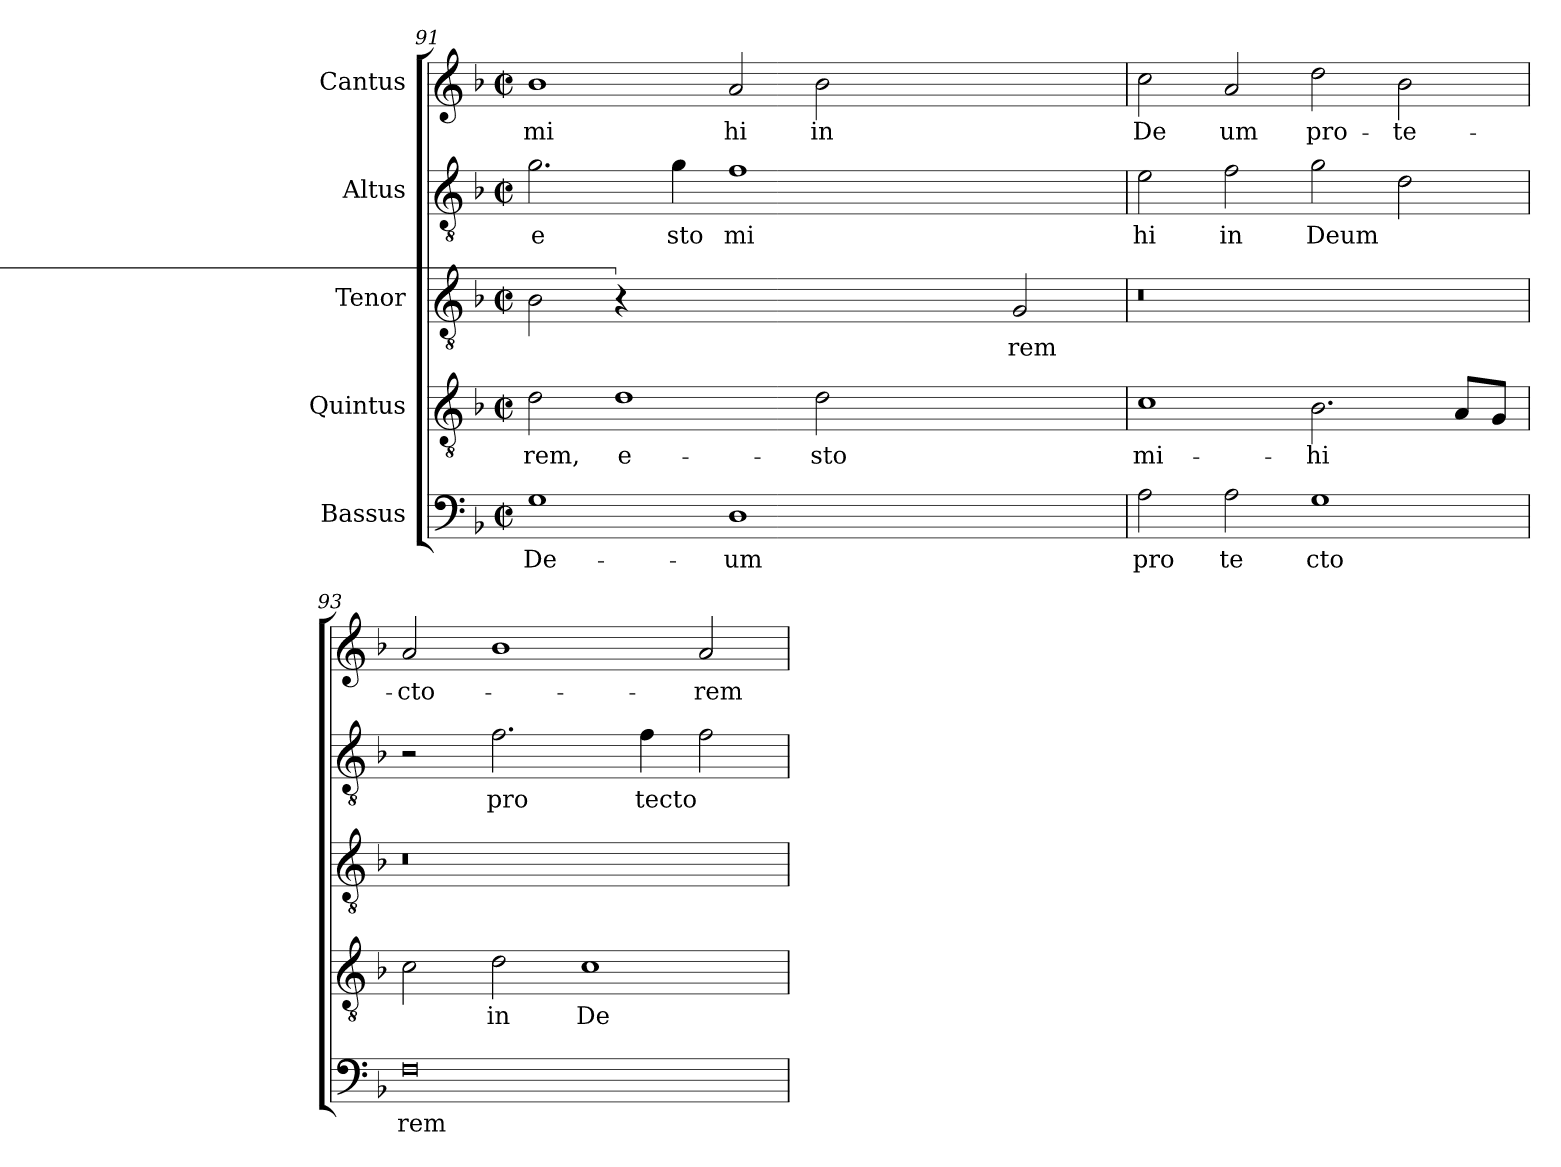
**kern	**text	**kern	**text	**kern	**text	**kern	**text	**kern	**text
*part5	*part5	*part4	*part4	*part3	*part3	*part2	*part2	*part1	*part1
*staff5	*staff5	*staff4	*staff4	*staff3	*staff3	*staff2	*staff2	*staff1	*staff1
*I"Bassus	*	*I"Quintus	*	*I"Tenor	*	*I"Altus	*	*I"Cantus	*
*clefF4	*	*clefGv2	*	*clefGv2	*	*clefGv2	*	*clefG2	*
*k[b-]	*	*k[b-]	*	*k[b-]	*	*k[b-]	*	*k[b-]	*
*F:	*	*F:	*	*F:	*	*F:	*	*F:	*
*M2/2	*	*M2/2	*	*M2/2	*	*M2/2	*	*M2/2	*
*met(c|)	*	*met(c|)	*	*met(c|)	*	*met(c|)	*	*met(c|)	*
=91	=91	=91	=91	=91	=91	=91	=91	=91	=91
!	!LO:LY:b:cj	!	!LO:LY:b:cj	!	!	!	!LO:LY:b:cj	!	!LO:LY:b:cj
1G	De-	2d\	-rem,	2B-\	.	2.g\	e	1b-	mi
!	!	!	!LO:LY:b:cj	!LO:N:vis=1	!	!	!	!	!
.	.	1d	e-	4%9r	.	.	.	.	.
!	!	!	!	!	!	!	!LO:LY:b:cj	!	!
.	.	.	.	.	.	4g\	sto	.	.
!	!LO:LY:b:cj	!	!	!	!	!	!LO:LY:b:cj	!	!LO:LY:b:cj
1D	-um	.	.	.	.	1f	mi	2a/	hi
!	!	!	!LO:LY:b:cj	!	!	!	!	!	!LO:LY:b:cj
.	.	2d\	-sto	.	.	.	.	2b-\	in
1ryy	.	1ryy	.	.	.	1ryy	.	1ryy	.
!	!	!	!	!	!LO:LY:b:cj	!	!	!	!
.	.	.	.	2G/	-rem	.	.	.	.
4ryy	.	4ryy	.	.	.	4ryy	.	4ryy	.
!!LO:PB:g=z
=92	=92	=92	=92	=92	=92	=92	=92	=92	=92
!	!LO:LY:b:cj	!	!LO:LY:b:cj	!	!	!	!LO:LY:b:cj	!	!LO:LY:b:cj
2A\	pro	1c	mi-	0r	.	2e\	hi	2cc\	De
!	!LO:LY:b:cj	!	!	!	!	!	!LO:LY:b:cj	!	!LO:LY:b:cj
2A\	te	.	.	.	.	2f\	in	2a/	um
!	!LO:LY:b:cj	!	!LO:LY:b:cj	!	!	!	!LO:LY:b	!	!LO:LY:b:cj
1G	cto	2.B-\	-hi	.	.	2g\	Deum	2dd\	pro-
!	!	!	!	!	!	!	!	!	!LO:LY:b:cj
.	.	.	.	.	.	2d\	.	2b-\	-te-
.	.	8A/L	.	.	.	.	.	.	.
.	.	8G/J	.	.	.	.	.	.	.
=93	=93	=93	=93	=93	=93	=93	=93	=93	=93
!	!LO:LY:b:cj	!	!	!	!	!	!	!	!LO:LY:b
0F	rem	2c\	.	0r	.	2r	.	2a/	-cto-
!	!	!	!LO:LY:b:cj	!	!	!	!LO:LY:b:cj	!	!
.	.	2d\	in	.	.	2.f\	pro	1b-	.
!	!	!	!LO:LY:b:cj	!	!	!	!	!	!
.	.	1c	De-	.	.	.	.	.	.
!	!	!	!	!	!	!	!LO:LY:b	!	!
.	.	.	.	.	.	4f\	tecto	.	.
!	!	!	!	!	!	!	!	!	!LO:LY:b:cj
.	.	.	.	.	.	2f\	.	2a/	-rem
=	=	=	=	=	=	=	=	=	=
*-	*-	*-	*-	*-	*-	*-	*-	*-	*-
